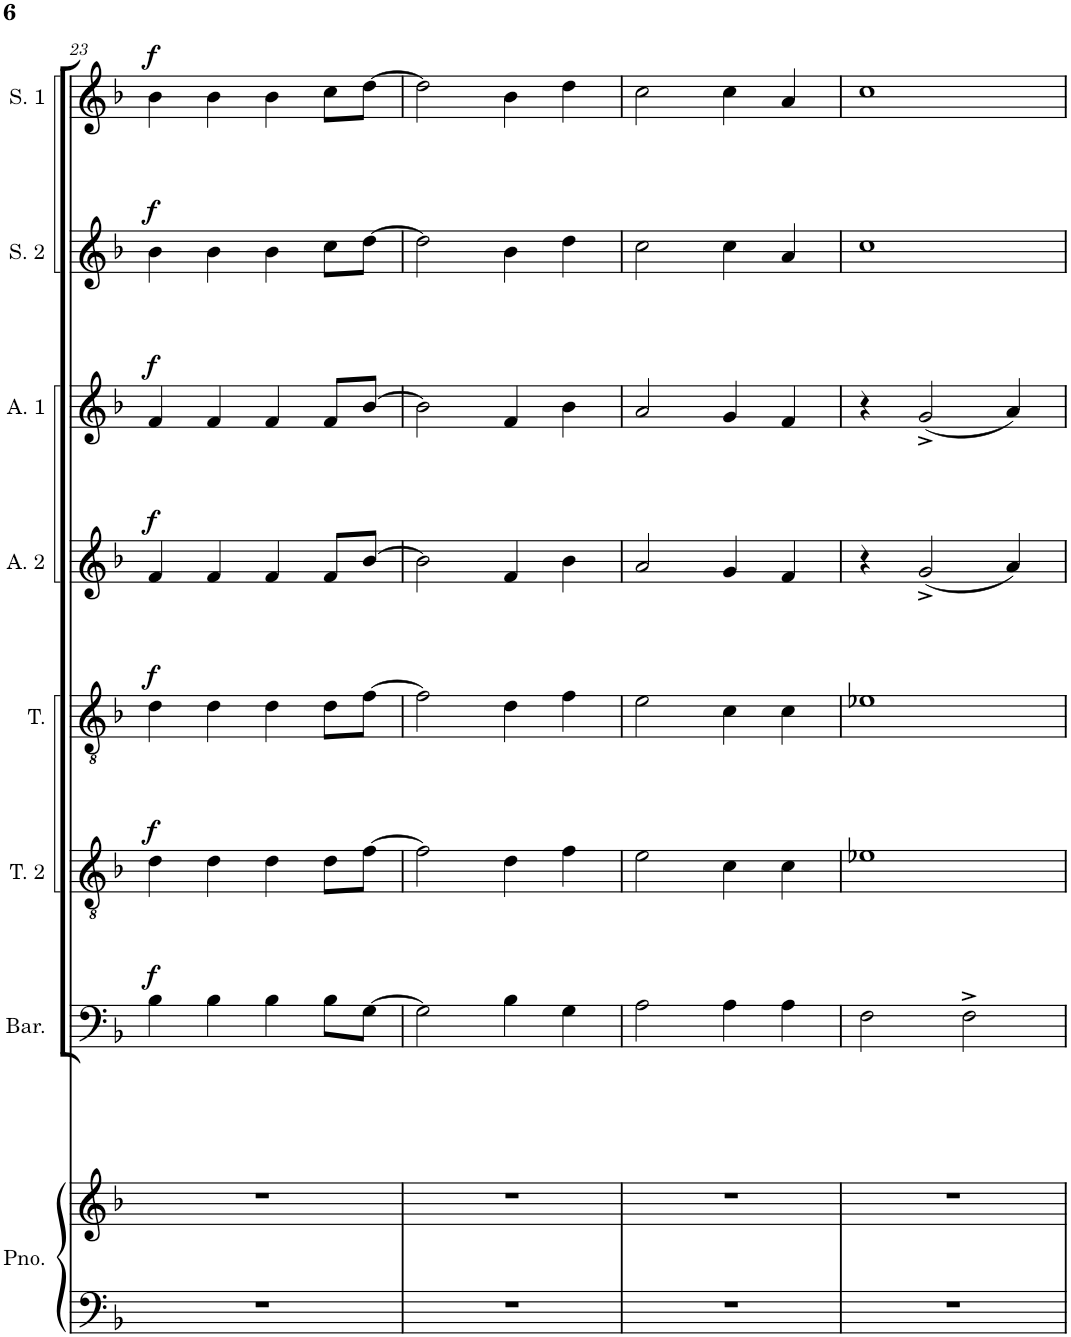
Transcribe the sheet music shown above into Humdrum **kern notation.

**kern	**kern	**kern	**dynam	**kern	**dynam	**kern	**dynam	**kern	**dynam	**kern	**dynam	**kern	**dynam	**kern	**dynam
*part8	*part8	*part7	*part7	*part6	*part6	*part5	*part5	*part4	*part4	*part3	*part3	*part2	*part2	*part1	*part1
*staff9	*staff8	*staff7	*staff7	*staff6	*staff6	*staff5	*staff5	*staff4	*staff4	*staff3	*staff3	*staff2	*staff2	*staff1	*staff1
*I"Piano	*	*I"Baritone	*	*I"Tenor 2	*	*I"Tenor	*	*I"Alto 2	*	*I"Alto 1	*	*I"Soprano 2	*	*I"Soprano 1	*
*I'Pno.	*	*I'Bar.	*	*I'T. 2	*	*I'T.	*	*I'A. 2	*	*I'A. 1	*	*I'S. 2	*	*I'S. 1	*
!!LO:PB:g=z
*clefF4	*clefG2	*clefF4	*	*clefGv2	*	*clefGv2	*	*clefG2	*	*clefG2	*	*clefG2	*	*clefG2	*
*k[b-]	*k[b-]	*k[b-]	*	*k[b-]	*	*k[b-]	*	*k[b-]	*	*k[b-]	*	*k[b-]	*	*k[b-]	*
*M4/4	*M4/4	*M4/4	*	*M4/4	*	*M4/4	*	*M4/4	*	*M4/4	*	*M4/4	*	*M4/4	*
=23	=23	=23	=23	=23	=23	=23	=23	=23	=23	=23	=23	=23	=23	=23	=23
!	!	!	!LO:DY:a	!	!LO:DY:a	!	!LO:DY:a	!	!LO:DY:a	!	!LO:DY:a	!	!LO:DY:a	!	!LO:DY:a
1r	1r	4B-\	f	4d\	f	4d\	f	4f/	f	4f/	f	4b-\	f	4b-\	f
.	.	4B-\	.	4d\	.	4d\	.	4f/	.	4f/	.	4b-\	.	4b-\	.
.	.	4B-\	.	4d\	.	4d\	.	4f/	.	4f/	.	4b-\	.	4b-\	.
.	.	8B-\L	.	8d\L	.	8d\L	.	8f/L	.	8f/L	.	8cc\L	.	8cc\L	.
.	.	[8G\J	.	[8f\J	.	[8f\J	.	[8b-/J	.	[8b-/J	.	[8dd\J	.	[8dd\J	.
=24	=24	=24	=24	=24	=24	=24	=24	=24	=24	=24	=24	=24	=24	=24	=24
1r	1r	2G\]	.	2f\]	.	2f\]	.	2b-\]	.	2b-\]	.	2dd\]	.	2dd\]	.
.	.	4B-\	.	4d\	.	4d\	.	4f/	.	4f/	.	4b-\	.	4b-\	.
.	.	4G\	.	4f\	.	4f\	.	4b-\	.	4b-\	.	4dd\	.	4dd\	.
=25	=25	=25	=25	=25	=25	=25	=25	=25	=25	=25	=25	=25	=25	=25	=25
1r	1r	2A\	.	2e\	.	2e\	.	2a/	.	2a/	.	2cc\	.	2cc\	.
.	.	4A\	.	4c\	.	4c\	.	4g/	.	4g/	.	4cc\	.	4cc\	.
.	.	4A\	.	4c\	.	4c\	.	4f/	.	4f/	.	4a/	.	4a/	.
=26	=26	=26	=26	=26	=26	=26	=26	=26	=26	=26	=26	=26	=26	=26	=26
1r	1r	2F\	.	1e-X	.	1e-X	.	4r	.	4r	.	1cc	.	1cc	.
.	.	.	.	.	.	.	.	(2g^/	.	(2g^/	.	.	.	.	.
.	.	2F^\	.	.	.	.	.	.	.	.	.	.	.	.	.
.	.	.	.	.	.	.	.	4a/)	.	4a/)	.	.	.	.	.
=	=	=	=	=	=	=	=	=	=	=	=	=	=	=	=
*-	*-	*-	*-	*-	*-	*-	*-	*-	*-	*-	*-	*-	*-	*-	*-
